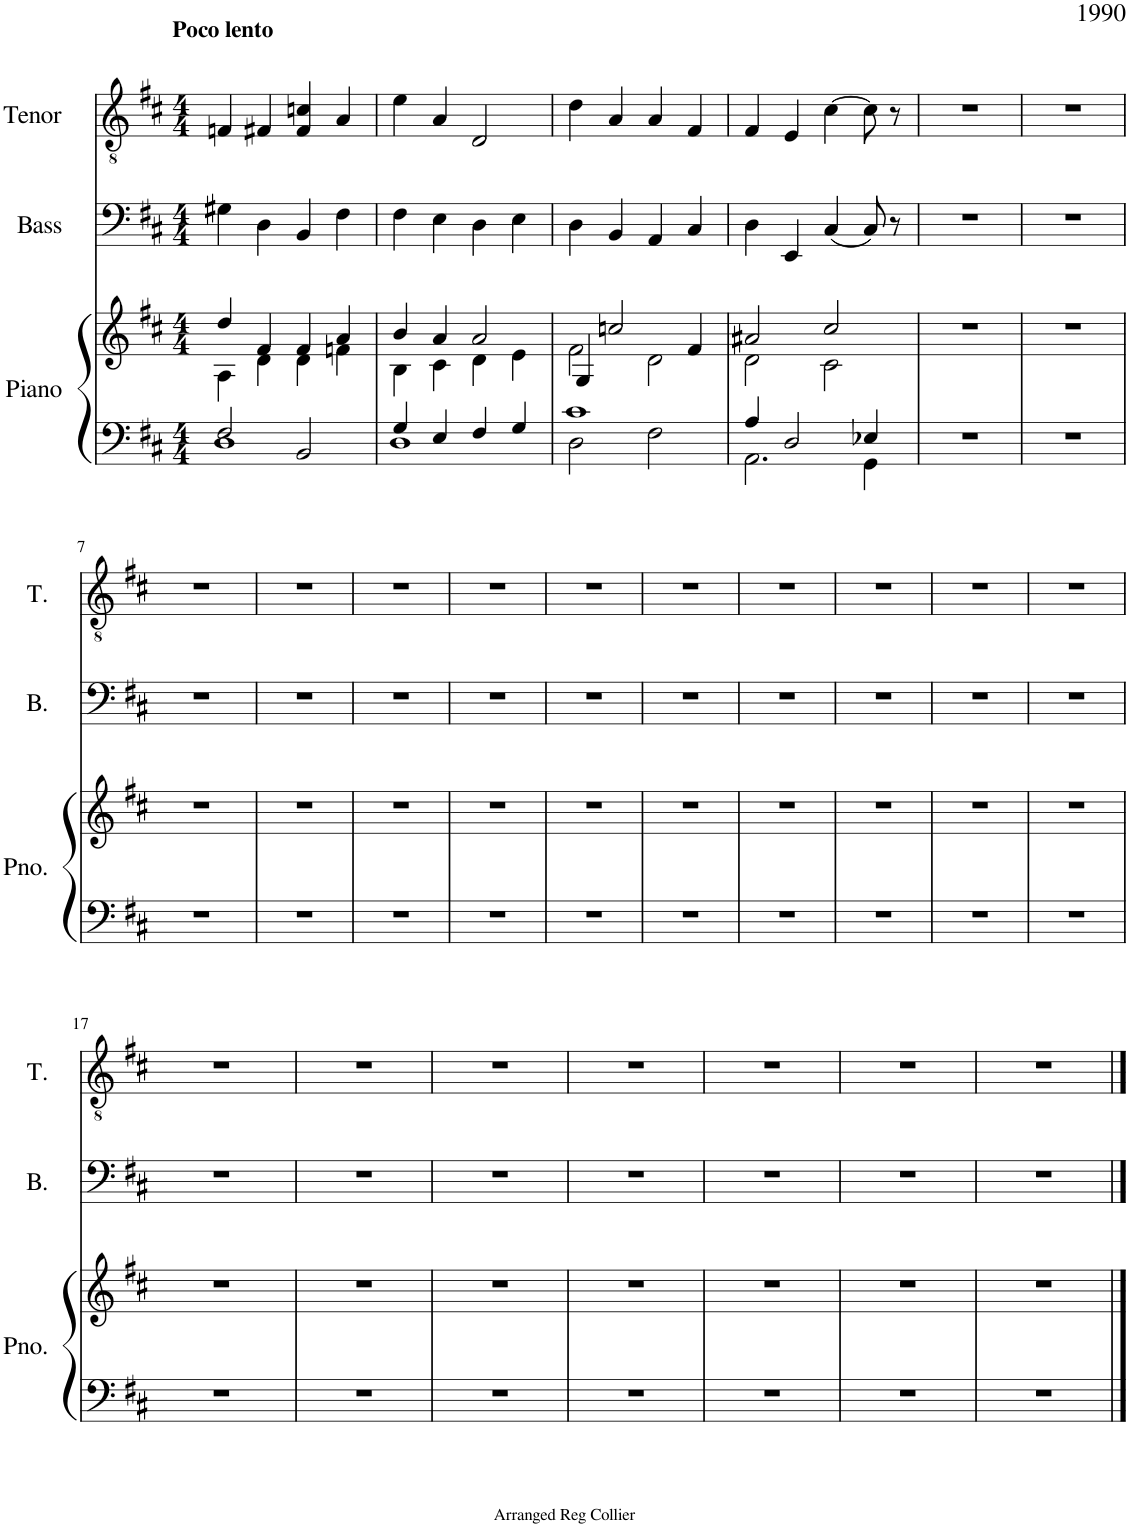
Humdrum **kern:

**kern	**kern	**kern	**kern
*part3	*part3	*part2	*part1
*staff4	*staff3	*staff2	*staff1
*I"Piano	*	*I"Bass	*I"Tenor
*I'Pno.	*	*I'B.	*I'T.
*clefF4	*clefG2	*clefF4	*clefGv2
*k[f#c#]	*k[f#c#]	*k[f#c#]	*k[f#c#]
*M4/4	*M4/4	*M4/4	*M4/4
=1	=1	=1	=1
*^	*^	*	*
!	!	!	!	!	!LO:TX:a:B:t=Poco lento
2F#/	1D	4dd/	4A\	4G#X\	4Fn/
.	.	4f#/	4d\	4D\	4F#X/
2BB/	.	4f#/	4d\	4BB/	4F#/ 4cn/
.	.	4a/	4fn\	4F#\	4A/
=2	=2	=2	=2	=2	=2
4G/	1D	4b/	4B\	4F#\	4e\
4E/	.	4a/	4c#\	4E\	4A/
4F#/	.	2a/	4d\	4D\	2D/
4G/	.	.	4e\	4E\	.
=3	=3	=3	=3	=3	=3
1c#	2D\	4G/	2f#\	4D\	4d\
.	.	2ccn/	.	4BB/	4A/
.	2F#\	.	2d\	4AA/	4A/
.	.	4f#/	.	4C#/	4F#/
=4	=4	=4	=4	=4	=4
4A/	2.AA\	2a#X/	2d\	4D\	4F#/
2D/	.	.	.	4EE/	4E/
.	.	2cc#/	2c#\	(4C#/	[4c#\
4E-X/	4GG\	.	.	8C#/)	8c#\]
.	.	.	.	8r	8r
*v	*v	*	*	*	*
*	*v	*v	*	*
=5	=5	=5	=5
1r	1r	1r	1r
=6	=6	=6	=6
1r	1r	1r	1r
!!LO:LB:g=z
=7	=7	=7	=7
1r	1r	1r	1r
=8	=8	=8	=8
1r	1r	1r	1r
=9	=9	=9	=9
1r	1r	1r	1r
=10	=10	=10	=10
1r	1r	1r	1r
=11	=11	=11	=11
1r	1r	1r	1r
=12	=12	=12	=12
1r	1r	1r	1r
=13	=13	=13	=13
1r	1r	1r	1r
=14	=14	=14	=14
1r	1r	1r	1r
=15	=15	=15	=15
1r	1r	1r	1r
=16	=16	=16	=16
1r	1r	1r	1r
!!LO:LB:g=z
=17	=17	=17	=17
1r	1r	1r	1r
=18	=18	=18	=18
1r	1r	1r	1r
=19	=19	=19	=19
1r	1r	1r	1r
=20	=20	=20	=20
1r	1r	1r	1r
=21	=21	=21	=21
1r	1r	1r	1r
=22	=22	=22	=22
1r	1r	1r	1r
=23	=23	=23	=23
1r	1r	1r	1r
==	==	==	==
*-	*-	*-	*-
